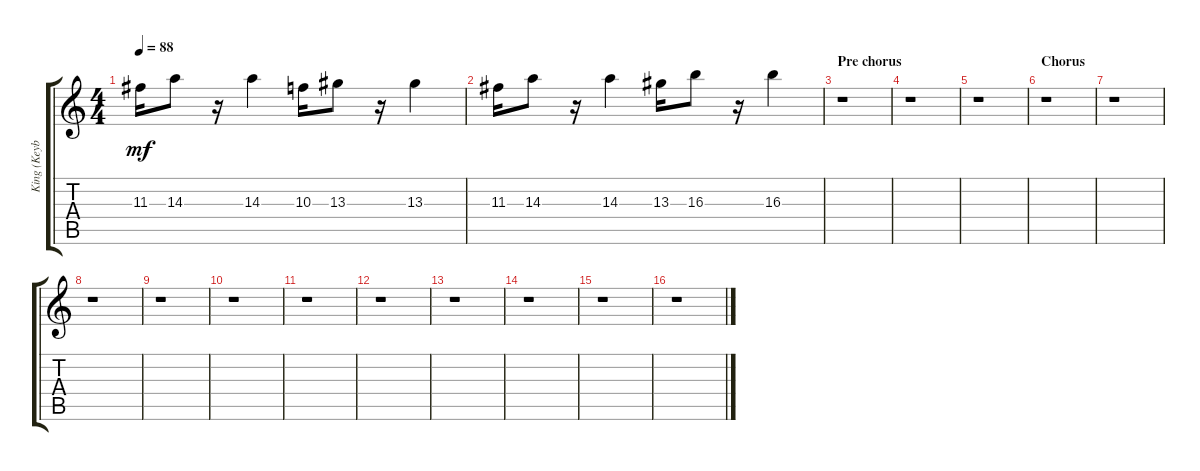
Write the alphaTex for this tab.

\track ("King (KeybHigh)" "King (Keyb") {instrument stringensemble1}
\staff {score tabs}
\tuning (E5 B4 G4 D4 A3 E3) {hide}
\ts (4 4)
\tempo 88
\clef g2
\ks c
11.3.16{dy mf} 14.3.8 r.16 14.3.4 10.3.16 13.3.8 r.16 13.3.4 |
11.3.16 14.3.8 r.16 14.3.4 13.3.16 16.3.8 r.16 16.3.4 |
\section ("" "Pre chorus")
r.1 |
r.1 |
r.1 |
\section ("" "Chorus")
r.1 |
r.1 |
r.1 |
r.1 |
r.1 |
r.1 |
r.1 |
r.1 |
r.1 |
r.1 |
r.1
